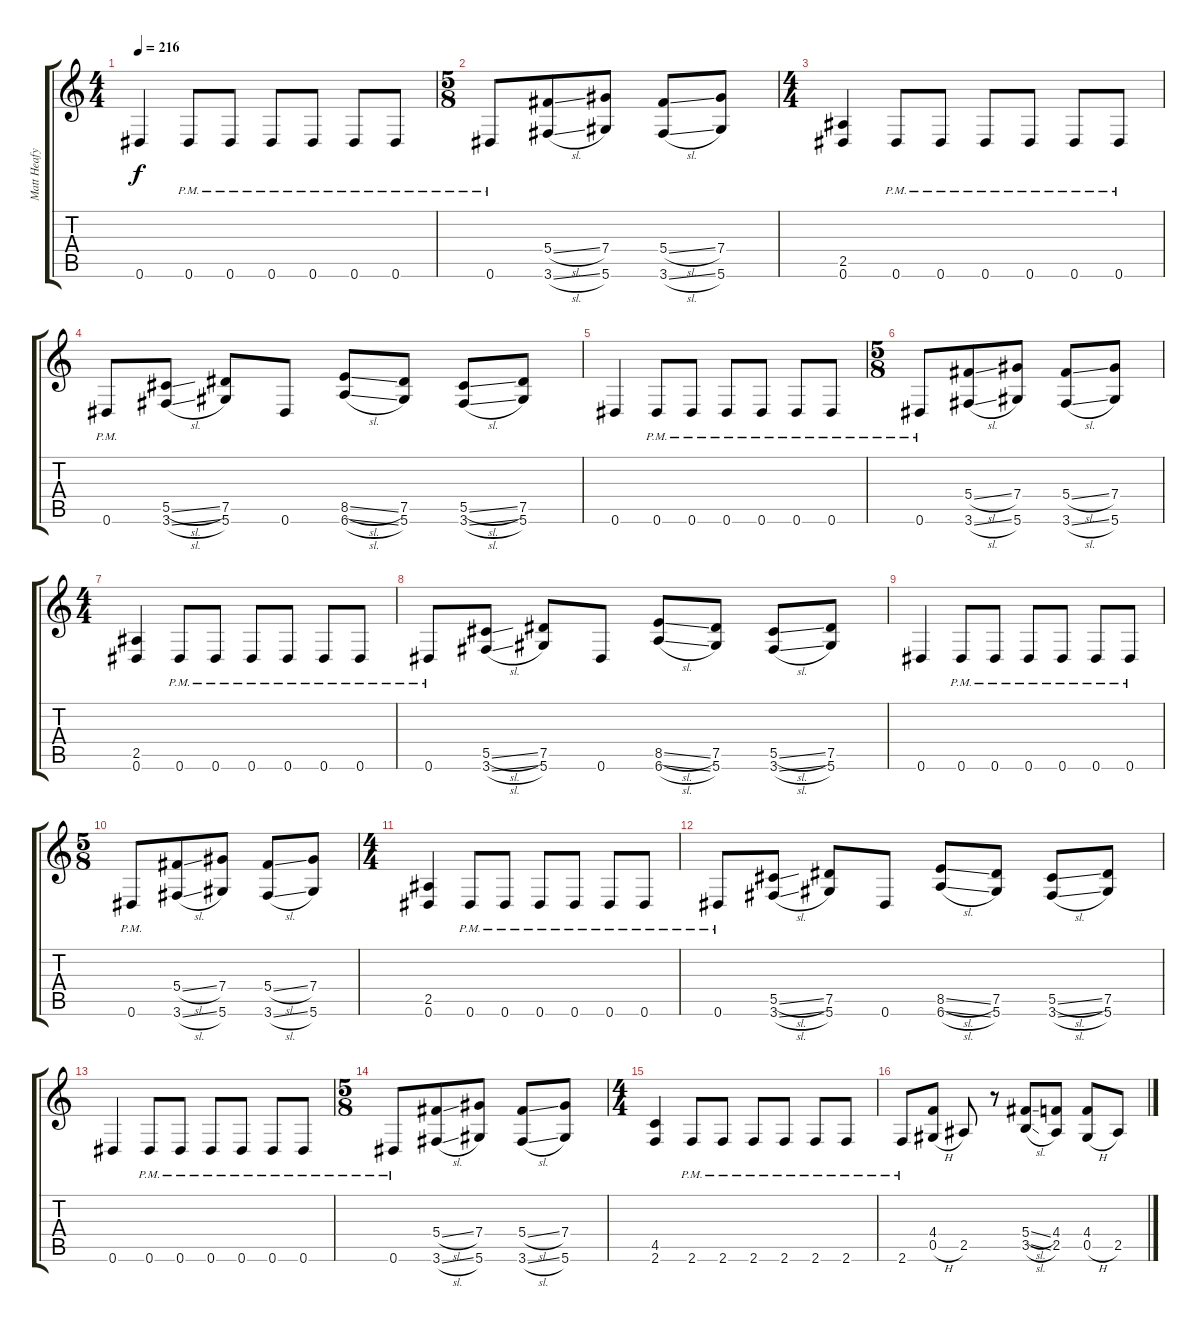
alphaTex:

\track ("Matt Heafy (Rhythm Guitar)" "Matt Heafy") {instrument overdrivenguitar}
\staff {score tabs}
\tuning (Eb4 Bb3 Gb3 Db3 Ab2 Eb2) {hide}
\ts (4 4)
\tempo 216
\clef g2
\ks c
0.6.4{dy f} 0.6{pm}.8 0.6{pm}.8 0.6{pm}.8 0.6{pm}.8 0.6{pm}.8 0.6{pm}.8 |
\ts (5 8)
0.6{pm}.8 (5.4{sl} 3.6{sl}).8 (7.4 5.6).8 (5.4{sl} 3.6{sl}).8 (7.4 5.6).8 |
\ts (4 4)
(2.5 0.6).4 0.6{pm}.8 0.6{pm}.8 0.6{pm}.8 0.6{pm}.8 0.6{pm}.8 0.6{pm}.8 |
0.6{pm}.8 (5.5{sl} 3.6{sl}).8 (7.5 5.6).8 0.6.8 (8.5{sl} 6.6{sl}).8 (7.5 5.6).8 (5.5{sl} 3.6{sl}).8 (7.5 5.6).8 |
0.6.4 0.6{pm}.8 0.6{pm}.8 0.6{pm}.8 0.6{pm}.8 0.6{pm}.8 0.6{pm}.8 |
\ts (5 8)
0.6{pm}.8 (5.4{sl} 3.6{sl}).8 (7.4 5.6).8 (5.4{sl} 3.6{sl}).8 (7.4 5.6).8 |
\ts (4 4)
(2.5 0.6).4 0.6{pm}.8 0.6{pm}.8 0.6{pm}.8 0.6{pm}.8 0.6{pm}.8 0.6{pm}.8 |
0.6{pm}.8 (5.5{sl} 3.6{sl}).8 (7.5 5.6).8 0.6.8 (8.5{sl} 6.6{sl}).8 (7.5 5.6).8 (5.5{sl} 3.6{sl}).8 (7.5 5.6).8 |
0.6.4 0.6{pm}.8 0.6{pm}.8 0.6{pm}.8 0.6{pm}.8 0.6{pm}.8 0.6{pm}.8 |
\ts (5 8)
0.6{pm}.8 (5.4{sl} 3.6{sl}).8 (7.4 5.6).8 (5.4{sl} 3.6{sl}).8 (7.4 5.6).8 |
\ts (4 4)
(2.5 0.6).4 0.6{pm}.8 0.6{pm}.8 0.6{pm}.8 0.6{pm}.8 0.6{pm}.8 0.6{pm}.8 |
0.6{pm}.8 (5.5{sl} 3.6{sl}).8 (7.5 5.6).8 0.6.8 (8.5{sl} 6.6{sl}).8 (7.5 5.6).8 (5.5{sl} 3.6{sl}).8 (7.5 5.6).8 |
0.6.4 0.6{pm}.8 0.6{pm}.8 0.6{pm}.8 0.6{pm}.8 0.6{pm}.8 0.6{pm}.8 |
\ts (5 8)
0.6{pm}.8 (5.4{sl} 3.6{sl}).8 (7.4 5.6).8 (5.4{sl} 3.6{sl}).8 (7.4 5.6).8 |
\ts (4 4)
(4.5 2.6).4 2.6{pm}.8 2.6{pm}.8 2.6{pm}.8 2.6{pm}.8 2.6{pm}.8 2.6{pm}.8 |
2.6{pm}.8 (4.4 0.5{h}).8 2.5.8 r.8 (5.4{sl} 3.5{sl}).8 (4.4 2.5).8 (4.4 0.5{h}).8 2.5.8
